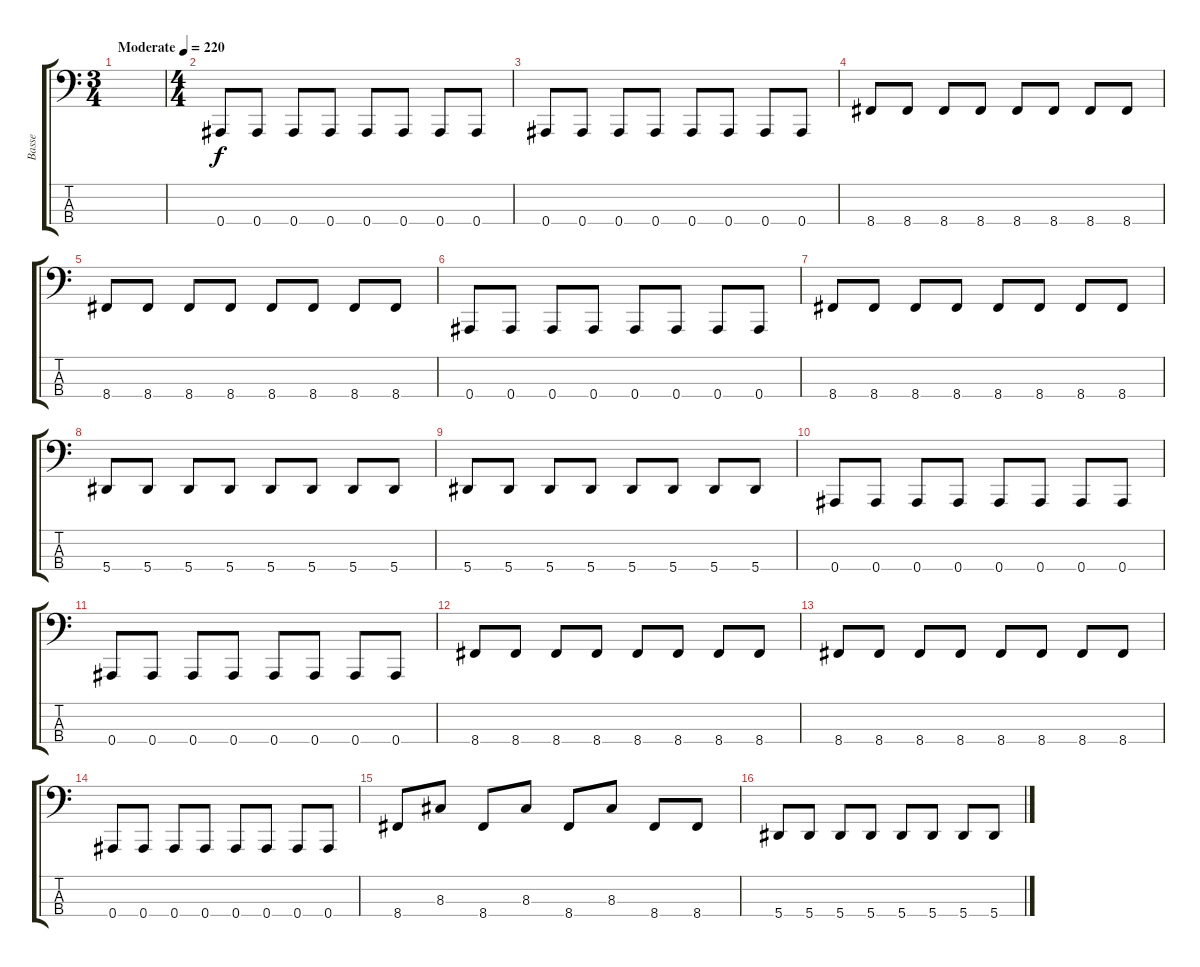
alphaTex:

\track ("Basse" "Basse") {instrument slapbass1}
\staff {score tabs}
\tuning (Eb2 Bb1 F1 Bb0) {hide}
\ts (3 4)
\tempo (220 "Moderate")
\clef f4
\ks c
|
\ts (4 4)
0.4.8 0.4.8 0.4.8 0.4.8 0.4.8 0.4.8 0.4.8 0.4.8 |
0.4.8 0.4.8 0.4.8 0.4.8 0.4.8 0.4.8 0.4.8 0.4.8 |
8.4.8 8.4.8 8.4.8 8.4.8 8.4.8 8.4.8 8.4.8 8.4.8 |
8.4.8 8.4.8 8.4.8 8.4.8 8.4.8 8.4.8 8.4.8 8.4.8 |
0.4.8 0.4.8 0.4.8 0.4.8 0.4.8 0.4.8 0.4.8 0.4.8 |
8.4.8 8.4.8 8.4.8 8.4.8 8.4.8 8.4.8 8.4.8 8.4.8 |
5.4.8 5.4.8 5.4.8 5.4.8 5.4.8 5.4.8 5.4.8 5.4.8 |
5.4.8 5.4.8 5.4.8 5.4.8 5.4.8 5.4.8 5.4.8 5.4.8 |
0.4.8 0.4.8 0.4.8 0.4.8 0.4.8 0.4.8 0.4.8 0.4.8 |
0.4.8 0.4.8 0.4.8 0.4.8 0.4.8 0.4.8 0.4.8 0.4.8 |
8.4.8 8.4.8 8.4.8 8.4.8 8.4.8 8.4.8 8.4.8 8.4.8 |
8.4.8 8.4.8 8.4.8 8.4.8 8.4.8 8.4.8 8.4.8 8.4.8 |
0.4.8 0.4.8 0.4.8 0.4.8 0.4.8 0.4.8 0.4.8 0.4.8 |
8.4.8 8.3.8 8.4.8 8.3.8 8.4.8 8.3.8 8.4.8 8.4.8 |
5.4.8 5.4.8 5.4.8 5.4.8 5.4.8 5.4.8 5.4.8 5.4.8
